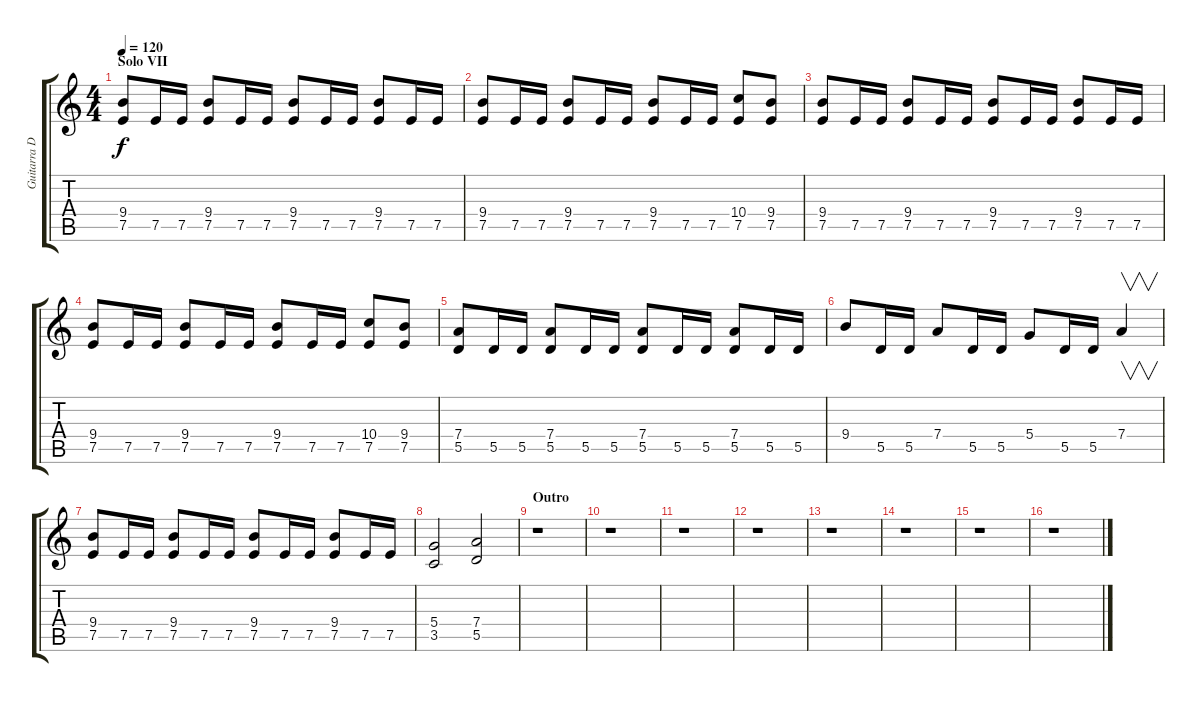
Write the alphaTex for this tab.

\track ("Guitarra Distorção 2" "Guitarra D") {instrument distortionguitar}
\staff {score tabs}
\tuning (E4 B3 G3 D3 A2 E2) {hide}
\ts (4 4)
\section ("" "Solo VII")
\tempo 120
\clef g2
\ks c
(9.4 7.5).8{dy f volume 10 instrument distortionguitar} 7.5.16 7.5.16 (9.4 7.5).8 7.5.16 7.5.16 (9.4 7.5).8 7.5.16 7.5.16 (9.4 7.5).8 7.5.16 7.5.16 |
(9.4 7.5).8 7.5.16 7.5.16 (9.4 7.5).8 7.5.16 7.5.16 (9.4 7.5).8 7.5.16 7.5.16 (10.4 7.5).8 (9.4 7.5).8 |
(9.4 7.5).8 7.5.16 7.5.16 (9.4 7.5).8 7.5.16 7.5.16 (9.4 7.5).8 7.5.16 7.5.16 (9.4 7.5).8 7.5.16 7.5.16 |
(9.4 7.5).8 7.5.16 7.5.16 (9.4 7.5).8 7.5.16 7.5.16 (9.4 7.5).8 7.5.16 7.5.16 (10.4 7.5).8 (9.4 7.5).8 |
(7.4 5.5).8 5.5.16 5.5.16 (7.4 5.5).8 5.5.16 5.5.16 (7.4 5.5).8 5.5.16 5.5.16 (7.4 5.5).8 5.5.16 5.5.16 |
9.4.8 5.5.16 5.5.16 7.4.8 5.5.16 5.5.16 5.4.8 5.5.16 5.5.16 7.4.4{v volume 12 instrument guitarharmonics} |
(9.4 7.5).8{volume 10 instrument distortionguitar} 7.5.16 7.5.16 (9.4 7.5).8 7.5.16 7.5.16 (9.4 7.5).8 7.5.16 7.5.16 (9.4 7.5).8 7.5.16 7.5.16 |
(5.4 3.5).2 (7.4 5.5).2 |
\section ("" "Outro")
r.1 |
r.1 |
r.1 |
r.1 |
r.1 |
r.1 |
r.1 |
r.1
